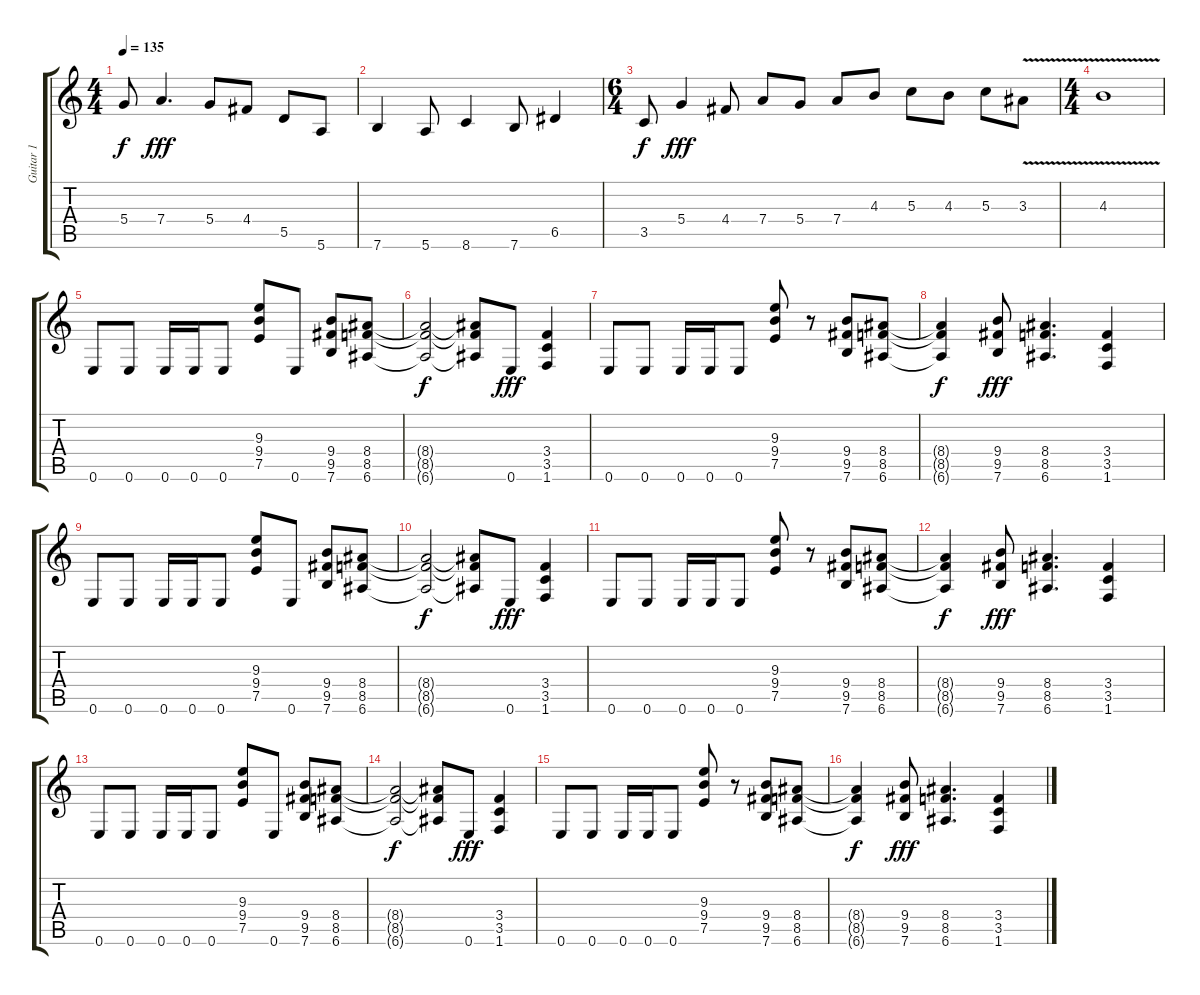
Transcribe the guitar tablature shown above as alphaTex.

\track ("Guitar 1            " "Guitar 1  ") {instrument acousticguitarsteel}
\staff {score tabs}
\tuning (E4 B3 G3 D3 A2 E2) {hide}
\ts (4 4)
\tempo 135
\clef g2
\ks c
5.4{t}.8{dy f} 7.4.4{d dy fff} 5.4.8 4.4.8 5.5.8 5.6.8 |
7.6.4{volume 12} 5.6.8 8.6.4 7.6.8 6.5.4 |
\ts (6 4)
3.5.8{dy f} 5.4.4{dy fff} 4.4.8 7.4.8 5.4.8 7.4.8 4.3.8 5.3.8 4.3.8 5.3.8 3.3{v}.8 |
\ts (4 4)
4.3{v}.1 |
0.6.8 0.6.8 0.6.16 0.6.16 0.6.8 (9.3 9.4 7.5).8 0.6.8 (9.4 9.5 7.6).8 (8.4 8.5 6.6).8 |
(8.4{t} 8.5{t} 6.6{t}).2{dy f} (8.4{t} 8.5{t} 6.6{t}).8 0.6.8{dy fff} (3.4 3.5 1.6).4 |
0.6.8 0.6.8 0.6.16 0.6.16 0.6.8 (9.3 9.4 7.5).8 r.8 (9.4 9.5 7.6).8 (8.4 8.5 6.6).8 |
(8.4{t} 8.5{t} 6.6{t}).4{dy f} (9.4 9.5 7.6).8{dy fff} (8.4 8.5 6.6).4{d} (3.4 3.5 1.6).4 |
0.6.8 0.6.8 0.6.16 0.6.16 0.6.8 (9.3 9.4 7.5).8 0.6.8 (9.4 9.5 7.6).8 (8.4 8.5 6.6).8 |
(8.4{t} 8.5{t} 6.6{t}).2{dy f} (8.4{t} 8.5{t} 6.6{t}).8 0.6.8{dy fff} (3.4 3.5 1.6).4 |
0.6.8 0.6.8 0.6.16 0.6.16 0.6.8 (9.3 9.4 7.5).8 r.8 (9.4 9.5 7.6).8 (8.4 8.5 6.6).8 |
(8.4{t} 8.5{t} 6.6{t}).4{dy f} (9.4 9.5 7.6).8{dy fff} (8.4 8.5 6.6).4{d} (3.4 3.5 1.6).4 |
0.6.8 0.6.8 0.6.16 0.6.16 0.6.8 (9.3 9.4 7.5).8 0.6.8 (9.4 9.5 7.6).8 (8.4 8.5 6.6).8 |
(8.4{t} 8.5{t} 6.6{t}).2{dy f} (8.4{t} 8.5{t} 6.6{t}).8 0.6.8{dy fff} (3.4 3.5 1.6).4 |
0.6.8 0.6.8 0.6.16 0.6.16 0.6.8 (9.3 9.4 7.5).8 r.8 (9.4 9.5 7.6).8 (8.4 8.5 6.6).8 |
(8.4{t} 8.5{t} 6.6{t}).4{dy f} (9.4 9.5 7.6).8{dy fff} (8.4 8.5 6.6).4{d} (3.4 3.5 1.6).4
